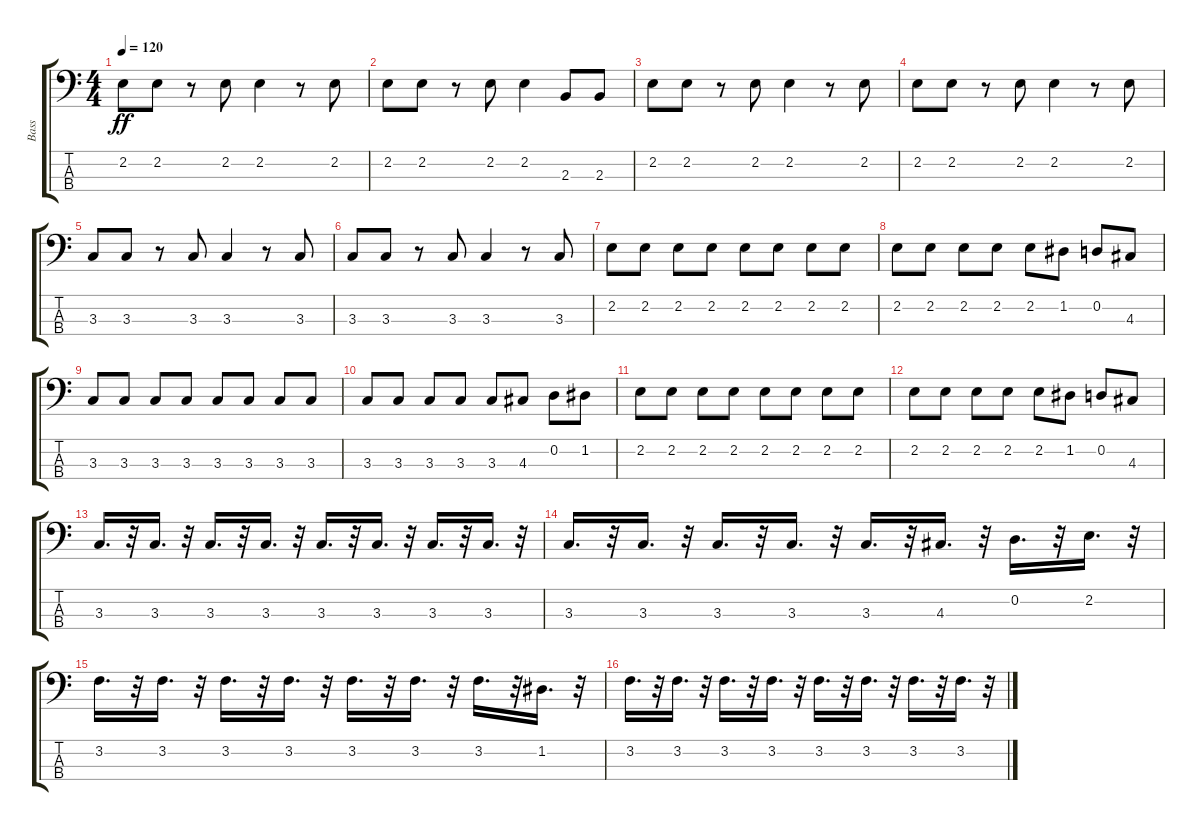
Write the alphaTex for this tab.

\track ("Bass" "Bass") {instrument electricbassfinger}
\staff {score tabs}
\tuning (G2 D2 A1 E1) {hide}
\ts (4 4)
\tempo 120
\clef f4
\ks c
2.2.8{dy ff} 2.2.8 r.8 2.2.8 2.2.4 r.8 2.2.8 |
2.2.8 2.2.8 r.8 2.2.8 2.2.4 2.3.8 2.3.8 |
2.2.8 2.2.8 r.8 2.2.8 2.2.4 r.8 2.2.8 |
2.2.8 2.2.8 r.8 2.2.8 2.2.4 r.8 2.2.8 |
3.3.8 3.3.8 r.8 3.3.8 3.3.4 r.8 3.3.8 |
3.3.8 3.3.8 r.8 3.3.8 3.3.4 r.8 3.3.8 |
2.2.8 2.2.8 2.2.8 2.2.8 2.2.8 2.2.8 2.2.8 2.2.8 |
2.2.8 2.2.8 2.2.8 2.2.8 2.2.8 1.2.8 0.2.8 4.3.8 |
3.3.8 3.3.8 3.3.8 3.3.8 3.3.8 3.3.8 3.3.8 3.3.8 |
3.3.8 3.3.8 3.3.8 3.3.8 3.3.8 4.3.8 0.2.8 1.2.8 |
2.2.8 2.2.8 2.2.8 2.2.8 2.2.8 2.2.8 2.2.8 2.2.8 |
2.2.8 2.2.8 2.2.8 2.2.8 2.2.8 1.2.8 0.2.8 4.3.8 |
3.3.16{d} r.32 3.3.16{d} r.32 3.3.16{d} r.32 3.3.16{d} r.32 3.3.16{d} r.32 3.3.16{d} r.32 3.3.16{d} r.32 3.3.16{d} r.32 |
3.3.16{d} r.32 3.3.16{d} r.32 3.3.16{d} r.32 3.3.16{d} r.32 3.3.16{d} r.32 4.3.16{d} r.32 0.2.16{d} r.32 2.2.16{d} r.32 |
3.2.16{d} r.32 3.2.16{d} r.32 3.2.16{d} r.32 3.2.16{d} r.32 3.2.16{d} r.32 3.2.16{d} r.32 3.2.16{d} r.32 1.2.16{d volume 15} r.32 |
3.2.16{d volume 15} r.32 3.2.16{d volume 15} r.32 3.2.16{d volume 15} r.32 3.2.16{d} r.32 3.2.16{d} r.32 3.2.16{d} r.32 3.2.16{d} r.32 3.2.16{d} r.32
